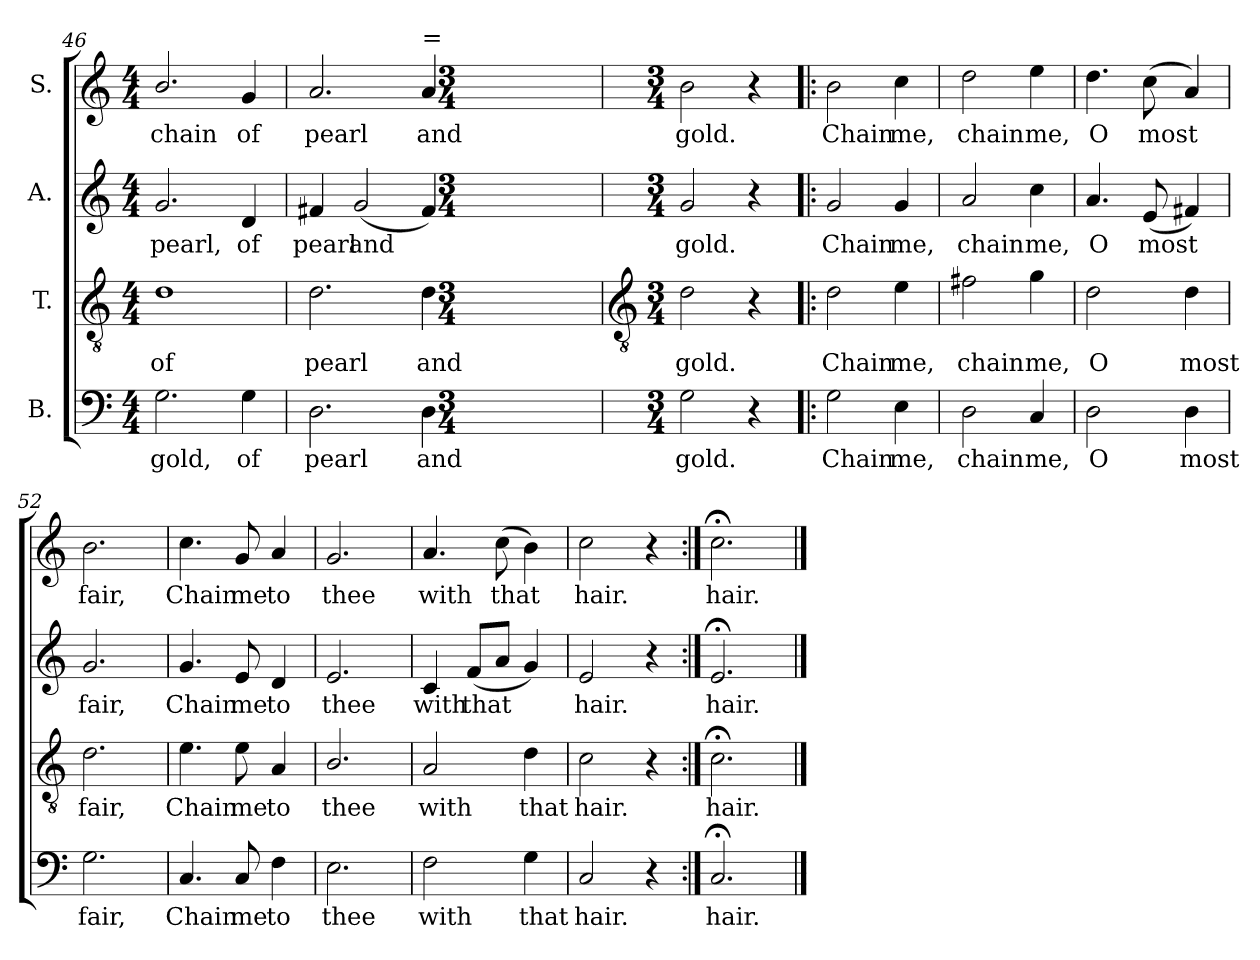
**kern	**text	**kern	**text	**kern	**text	**kern	**text
*part4	*part4	*part3	*part3	*part2	*part2	*part1	*part1
*staff4	*staff4	*staff3	*staff3	*staff2	*staff2	*staff1	*staff1
*I"B.	*	*I"T.	*	*I"A.	*	*I"S.	*
*clefF4	*	*clefGv2	*	*clefG2	*	*clefG2	*
*k[]	*	*k[]	*	*k[]	*	*k[]	*
*C:	*	*C:	*	*C:	*	*C:	*
*M4/4	*	*M4/4	*	*M4/4	*	*M4/4	*
=46	=46	=46	=46	=46	=46	=46	=46
!	!LO:LY:b	!	!LO:LY:b	!	!LO:LY:b	!	!LO:LY:b
2.G	gold,	1d	of	2.g	pearl,	2.b/	chain
!	!LO:LY:b	!	!	!	!LO:LY:b	!	!LO:LY:b
4G	of	.	.	4d	of	4g	of
=47	=47	=47	=47	=47	=47	=47	=47
!	!LO:LY:b	!	!LO:LY:b	!	!LO:LY:b	!	!LO:LY:b
2.D	pearl	2.d	pearl	4f#X	pearl	2.a	pearl
!	!	!	!	!	!LO:LY:b	!	!
.	.	.	.	(<2g	and	.	.
!	!	!	!	!	!	!LO:TX:a:t==	!
!	!LO:LY:b	!	!LO:LY:b	!	!	!	!LO:LY:b
4D	and	4d	and	4f#)	.	4a	and
*M3/4	*	*M3/4	*	*M3/4	*	*M3/4	*
!!LO:LB:g=z
=48	=48	=48	=48	=48	=48	=48	=48
*	*	*clefGv2	*	*	*	*	*
*M3/4	*	*M3/4	*	*M3/4	*	*M3/4	*
!	!LO:LY:b	!	!LO:LY:b	!	!LO:LY:b	!	!LO:LY:b
2G	gold.	2d	gold.	2g	gold.	2b	gold.
4r	.	4r	.	4r	.	4r	.
=49!|:	=49!|:	=49!|:	=49!|:	=49!|:	=49!|:	=49!|:	=49!|:
!	!LO:LY:b	!	!LO:LY:b	!	!LO:LY:b	!	!LO:LY:b
2G	Chain	2d	Chain	2g	Chain	2b	Chain
!	!LO:LY:b	!	!LO:LY:b	!	!LO:LY:b	!	!LO:LY:b
4E	me,	4e	me,	4g	me,	4cc	me,
=50	=50	=50	=50	=50	=50	=50	=50
!	!LO:LY:b	!	!LO:LY:b	!	!LO:LY:b	!	!LO:LY:b
2D	chain	2f#X	chain	2a	chain	2dd	chain
!	!LO:LY:b	!	!LO:LY:b	!	!LO:LY:b	!	!LO:LY:b
4C	me,	4g	me,	4cc	me,	4ee	me,
=51	=51	=51	=51	=51	=51	=51	=51
!	!LO:LY:b	!	!LO:LY:b	!	!LO:LY:b	!	!LO:LY:b
2D	O	2d	O	4.a	O	4.dd	O
!	!	!	!	!	!LO:LY:b	!	!LO:LY:b
.	.	.	.	(<8e	most	(<8cc	most
!	!LO:LY:b	!	!LO:LY:b	!	!	!	!
4D	most	4d	most	4f#X)	.	4a)	.
=52	=52	=52	=52	=52	=52	=52	=52
!	!LO:LY:b	!	!LO:LY:b	!	!LO:LY:b	!	!LO:LY:b
2.G	fair,	2.d	fair,	2.g	fair,	2.b	fair,
=53	=53	=53	=53	=53	=53	=53	=53
!	!LO:LY:b	!	!LO:LY:b	!	!LO:LY:b	!	!LO:LY:b
4.C	Chain	4.e	Chain	4.g	Chain	4.cc	Chain
!	!LO:LY:b	!	!LO:LY:b	!	!LO:LY:b	!	!LO:LY:b
8C	me	8e	me	8e	me	8g	me
!	!LO:LY:b	!	!LO:LY:b	!	!LO:LY:b	!	!LO:LY:b
4F	to	4A	to	4d	to	4a	to
=54	=54	=54	=54	=54	=54	=54	=54
!	!LO:LY:b	!	!LO:LY:b	!	!LO:LY:b	!	!LO:LY:b
2.E	thee	2.B/	thee	2.e	thee	2.g	thee
=55	=55	=55	=55	=55	=55	=55	=55
!	!LO:LY:b	!	!LO:LY:b	!	!LO:LY:b	!	!LO:LY:b
2F	with	2A	with	4c	with	4.a	with
!	!	!	!	!	!LO:LY:b	!	!
.	.	.	.	(<8fL	that	.	.
!	!	!	!	!	!	!	!LO:LY:b
.	.	.	.	8aJ	.	(>8cc	that
!	!LO:LY:b	!	!LO:LY:b	!	!	!	!
4G	that	4d	that	4g)	.	4b)	.
=56	=56	=56	=56	=56	=56	=56	=56
!	!LO:LY:b	!	!LO:LY:b	!	!LO:LY:b	!	!LO:LY:b
2C	hair.	2c	hair.	2e	hair.	2cc	hair.
4r	.	4r	.	4r	.	4r	.
=57:|!	=57:|!	=57:|!	=57:|!	=57:|!	=57:|!	=57:|!	=57:|!
!	!LO:LY:b	!	!LO:LY:b	!	!LO:LY:b	!	!LO:LY:b
2.C;<	hair.	2.c;<	hair.	2.e;<	hair.	2.cc;<	hair.
==	==	==	==	==	==	==	==
*-	*-	*-	*-	*-	*-	*-	*-
